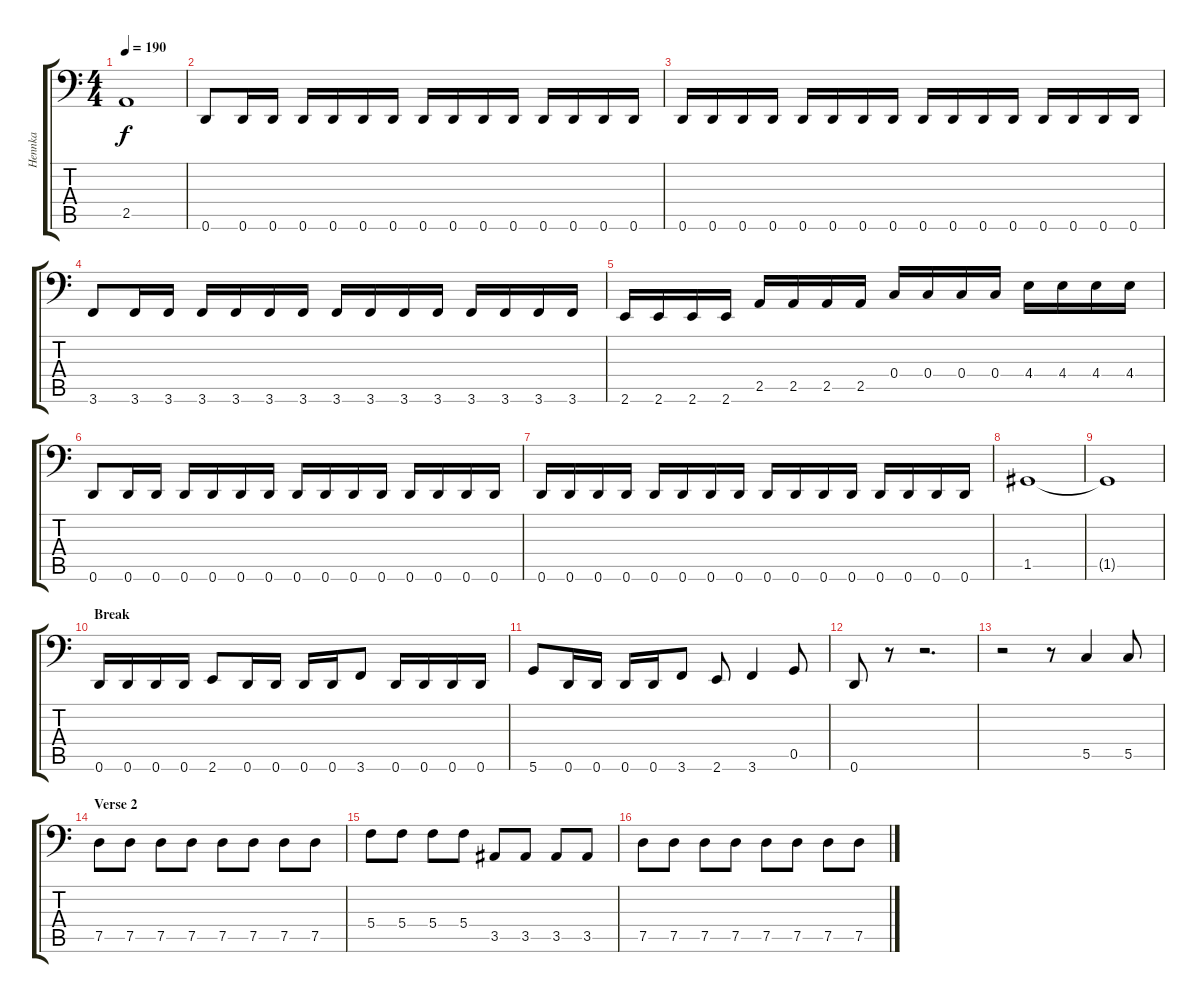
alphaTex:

\track ("Hennka" "Hennka") {instrument electricbassfinger}
\staff {score tabs}
\tuning (D3 A2 F2 C2 G1 D1) {hide}
\ts (4 4)
\tempo 190
\clef f4
\ks c
2.5.1{dy f} |
0.6.8 0.6.16 0.6.16 0.6.16 0.6.16 0.6.16 0.6.16 0.6.16 0.6.16 0.6.16 0.6.16 0.6.16 0.6.16 0.6.16 0.6.16 |
0.6.16 0.6.16 0.6.16 0.6.16 0.6.16 0.6.16 0.6.16 0.6.16 0.6.16 0.6.16 0.6.16 0.6.16 0.6.16 0.6.16 0.6.16 0.6.16 |
3.6.8 3.6.16 3.6.16 3.6.16 3.6.16 3.6.16 3.6.16 3.6.16 3.6.16 3.6.16 3.6.16 3.6.16 3.6.16 3.6.16 3.6.16 |
2.6.16 2.6.16 2.6.16 2.6.16 2.5.16 2.5.16 2.5.16 2.5.16 0.4.16 0.4.16 0.4.16 0.4.16 4.4.16 4.4.16 4.4.16 4.4.16 |
0.6.8 0.6.16 0.6.16 0.6.16 0.6.16 0.6.16 0.6.16 0.6.16 0.6.16 0.6.16 0.6.16 0.6.16 0.6.16 0.6.16 0.6.16 |
0.6.16 0.6.16 0.6.16 0.6.16 0.6.16 0.6.16 0.6.16 0.6.16 0.6.16 0.6.16 0.6.16 0.6.16 0.6.16 0.6.16 0.6.16 0.6.16 |
1.5.1 |
1.5{t}.1 |
\section ("" "Break")
0.6.16 0.6.16 0.6.16 0.6.16 2.6.8 0.6.16 0.6.16 0.6.16 0.6.16 3.6.8 0.6.16 0.6.16 0.6.16 0.6.16 |
5.6.8 0.6.16 0.6.16 0.6.16 0.6.16 3.6.8 2.6.8 3.6.4 0.5.8 |
0.6.8 r.8 r.2{d} |
r.2 r.8 5.5.4 5.5.8 |
\section ("" "Verse 2")
7.5.8 7.5.8 7.5.8 7.5.8 7.5.8 7.5.8 7.5.8 7.5.8 |
5.4.8 5.4.8 5.4.8 5.4.8 3.5.8 3.5.8 3.5.8 3.5.8 |
7.5.8 7.5.8 7.5.8 7.5.8 7.5.8 7.5.8 7.5.8 7.5.8
